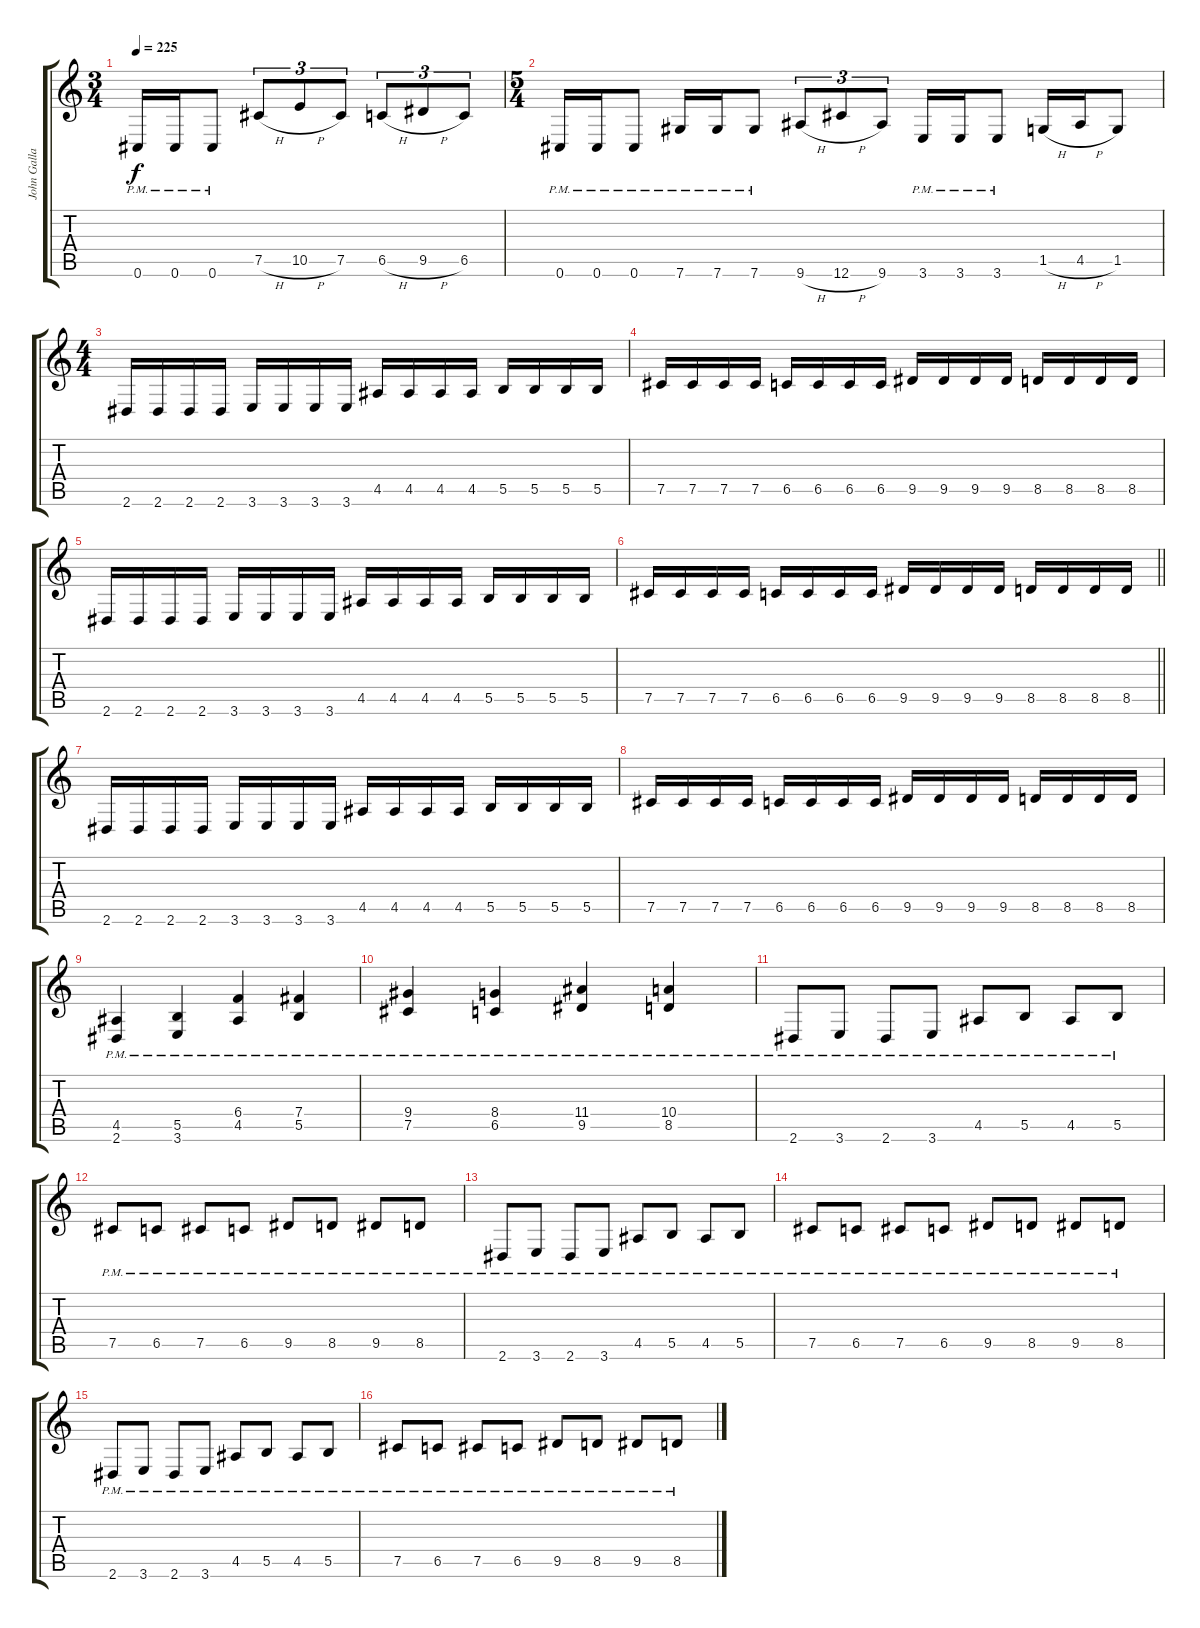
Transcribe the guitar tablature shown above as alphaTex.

\track ("John Gallagher" "John Galla") {instrument overdrivenguitar}
\staff {score tabs}
\tuning (Db4 Ab3 E3 B2 Gb2 Db2) {hide}
\ts (3 4)
\tempo 225
\clef g2
\ks c
0.6{pm}.16{dy f} 0.6{pm}.16 0.6{pm}.8 7.5{h}.8{tu (3 2)} 10.5{h}.8{tu (3 2)} 7.5.8{tu (3 2)} 6.5{h}.8{tu (3 2)} 9.5{h}.8{tu (3 2)} 6.5.8{tu (3 2)} |
\ts (5 4)
0.6{pm}.16 0.6{pm}.16 0.6{pm}.8 7.6{pm}.16 7.6{pm}.16 7.6{pm}.8 9.6{h}.8{tu (3 2)} 12.6{h}.8{tu (3 2)} 9.6.8{tu (3 2)} 3.6{pm}.16 3.6{pm}.16 3.6{pm}.8 1.5{h}.16 4.5{h}.16 1.5.8 |
\ts (4 4)
2.6.16 2.6.16 2.6.16 2.6.16 3.6.16 3.6.16 3.6.16 3.6.16 4.5.16 4.5.16 4.5.16 4.5.16 5.5.16 5.5.16 5.5.16 5.5.16 |
7.5.16 7.5.16 7.5.16 7.5.16 6.5.16 6.5.16 6.5.16 6.5.16 9.5.16 9.5.16 9.5.16 9.5.16 8.5.16 8.5.16 8.5.16 8.5.16 |
2.6.16 2.6.16 2.6.16 2.6.16 3.6.16 3.6.16 3.6.16 3.6.16 4.5.16 4.5.16 4.5.16 4.5.16 5.5.16 5.5.16 5.5.16 5.5.16 |
\barLineRight lightlight
7.5.16 7.5.16 7.5.16 7.5.16 6.5.16 6.5.16 6.5.16 6.5.16 9.5.16 9.5.16 9.5.16 9.5.16 8.5.16 8.5.16 8.5.16 8.5.16 |
2.6.16 2.6.16 2.6.16 2.6.16 3.6.16 3.6.16 3.6.16 3.6.16 4.5.16 4.5.16 4.5.16 4.5.16 5.5.16 5.5.16 5.5.16 5.5.16 |
7.5.16 7.5.16 7.5.16 7.5.16 6.5.16 6.5.16 6.5.16 6.5.16 9.5.16 9.5.16 9.5.16 9.5.16 8.5.16 8.5.16 8.5.16 8.5.16 |
(4.5{pm} 2.6{pm}).4 (5.5{pm} 3.6{pm}).4 (6.4{pm} 4.5{pm}).4 (7.4{pm} 5.5{pm}).4 |
(9.4{pm} 7.5{pm}).4 (8.4{pm} 6.5{pm}).4 (11.4{pm} 9.5{pm}).4 (10.4{pm} 8.5{pm}).4 |
2.6{pm}.8 3.6{pm}.8 2.6{pm}.8 3.6{pm}.8 4.5{pm}.8 5.5{pm}.8 4.5{pm}.8 5.5{pm}.8 |
7.5{pm}.8 6.5{pm}.8 7.5{pm}.8 6.5{pm}.8 9.5{pm}.8 8.5{pm}.8 9.5{pm}.8 8.5{pm}.8 |
2.6{pm}.8 3.6{pm}.8 2.6{pm}.8 3.6{pm}.8 4.5{pm}.8 5.5{pm}.8 4.5{pm}.8 5.5{pm}.8 |
7.5{pm}.8 6.5{pm}.8 7.5{pm}.8 6.5{pm}.8 9.5{pm}.8 8.5{pm}.8 9.5{pm}.8 8.5{pm}.8 |
2.6{pm}.8 3.6{pm}.8 2.6{pm}.8 3.6{pm}.8 4.5{pm}.8 5.5{pm}.8 4.5{pm}.8 5.5{pm}.8 |
7.5{pm}.8 6.5{pm}.8 7.5{pm}.8 6.5{pm}.8 9.5{pm}.8 8.5{pm}.8 9.5{pm}.8 8.5{pm}.8
